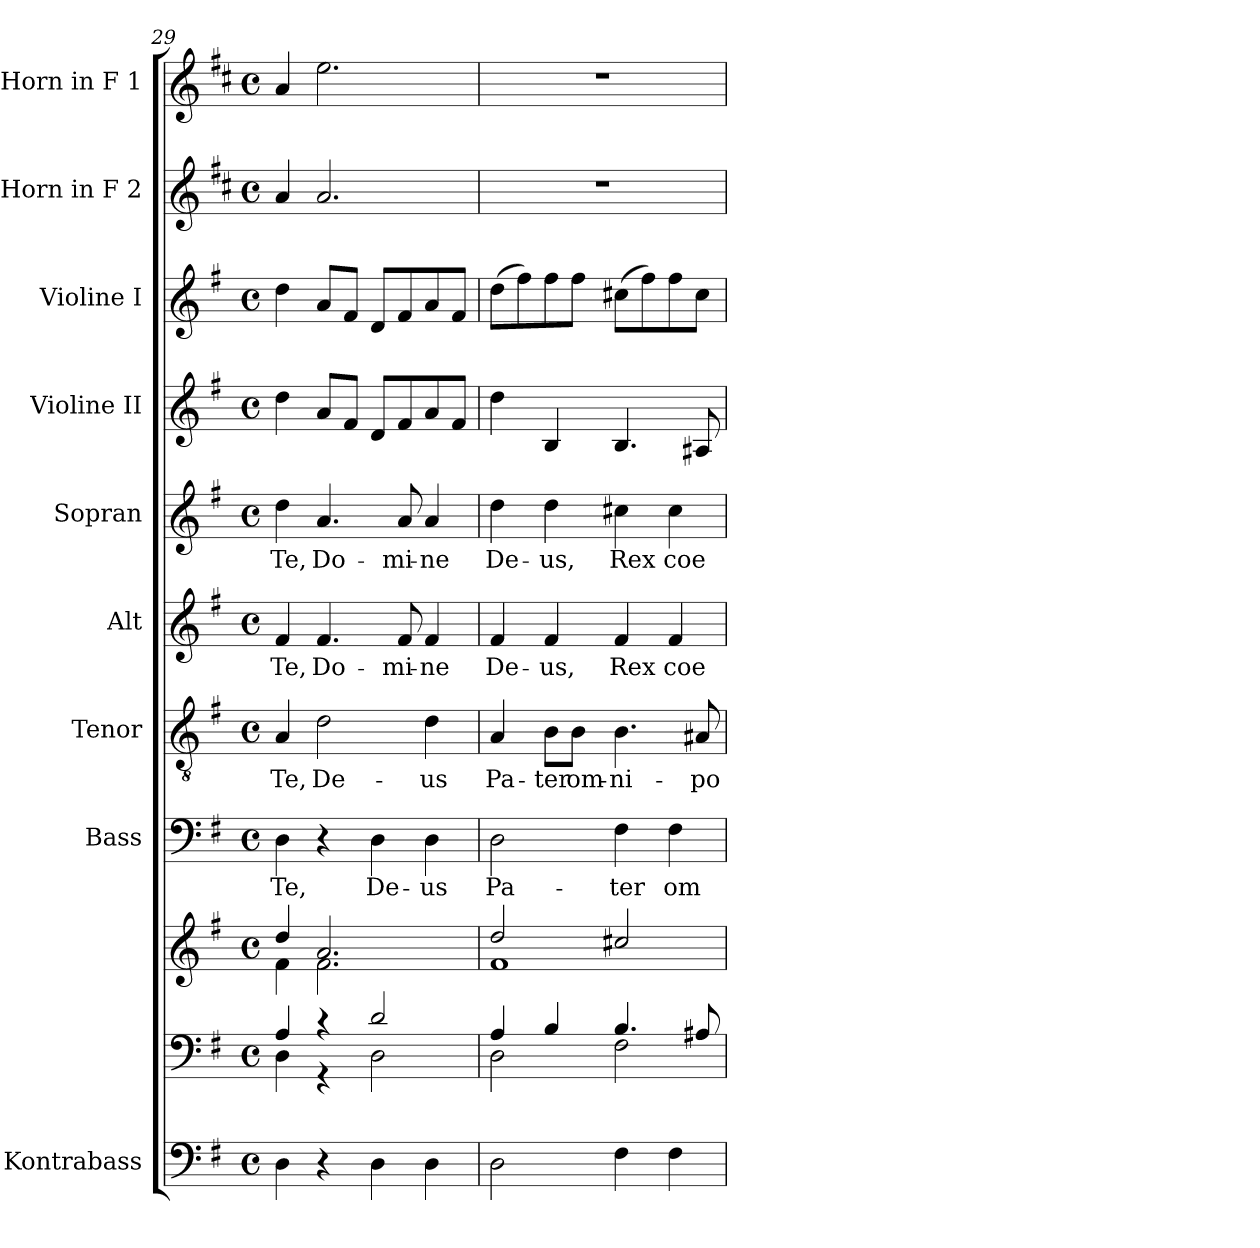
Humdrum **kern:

**kern	**kern	**kern	**kern	**text	**kern	**text	**kern	**text	**kern	**text	**kern	**kern	**kern	**kern
*part10	*part9	*part9	*part8	*part8	*part7	*part7	*part6	*part6	*part5	*part5	*part4	*part3	*part2	*part1
*staff11	*staff10	*staff9	*staff8	*staff8	*staff7	*staff7	*staff6	*staff6	*staff5	*staff5	*staff4	*staff3	*staff2	*staff1
*I"Kontrabass	*	*	*I"Bass	*	*I"Tenor	*	*I"Alt	*	*I"Sopran	*	*I"Violine II	*I"Violine I	*I"Horn in F 2	*I"Horn in F 1
*I'Kb.	*	*	*I'B.	*	*I'T.	*	*I'A.	*	*I'S.	*	*I'Vl. II	*I'Vl. I	*I'Hrn. 2	*I'Hrn. 1
*clefF4	*clefF4	*clefG2	*clefF4	*	*clefGv2	*	*clefG2	*	*clefG2	*	*clefG2	*clefG2	*clefG2	*clefG2
*ITrd7c12	*	*	*	*	*	*	*	*	*	*	*	*	*ITrd4c7	*ITrd4c7
*k[f#]	*k[f#]	*k[f#]	*k[f#]	*	*k[f#]	*	*k[f#]	*	*k[f#]	*	*k[f#]	*k[f#]	*k[f#]	*k[f#]
*G:	*G:	*G:	*G:	*	*G:	*	*G:	*	*G:	*	*G:	*G:	*G:	*G:
*M4/4	*M4/4	*M4/4	*M4/4	*	*M4/4	*	*M4/4	*	*M4/4	*	*M4/4	*M4/4	*M4/4	*M4/4
*met(c)	*met(c)	*met(c)	*met(c)	*	*met(c)	*	*met(c)	*	*met(c)	*	*met(c)	*met(c)	*met(c)	*met(c)
=29	=29	=29	=29	=29	=29	=29	=29	=29	=29	=29	=29	=29	=29	=29
*	*^	*^	*	*	*	*	*	*	*	*	*	*	*	*
!	!	!	!	!	!	!LO:LY:b	!	!LO:LY:b	!	!LO:LY:b	!	!LO:LY:b	!	!	!	!
4DD\	4A/	4D\	4dd/	4f#\	4D\	Te,	4A/	Te,	4f#/	Te,	4dd\	Te,	4dd\	4dd\	4d/	4d/
!	!	!	!	!	!	!	!	!LO:LY:b	!	!LO:LY:b	!	!LO:LY:b	!	!	!	!
4r	4r	4r	2.a/	2.f#\	4r	.	2d\	De-	4.f#/	Do-	4.a/	Do-	8a/L	8a/L	2.d/	2.a\
.	.	.	.	.	.	.	.	.	.	.	.	.	8f#/J	8f#/J	.	.
!	!	!	!	!	!	!LO:LY:b	!	!	!	!	!	!	!	!	!	!
4DD\	2d/	2D\	.	.	4D\	De-	.	.	.	.	.	.	8d/L	8d/L	.	.
!	!	!	!	!	!	!	!	!	!	!LO:LY:b	!	!LO:LY:b	!	!	!	!
.	.	.	.	.	.	.	.	.	8f#/	-mi-	8a/	-mi-	8f#/	8f#/	.	.
!	!	!	!	!	!	!LO:LY:b	!	!LO:LY:b	!	!LO:LY:b	!	!LO:LY:b	!	!	!	!
4DD\	.	.	.	.	4D\	-us	4d\	-us	4f#/	-ne	4a/	-ne	8a/	8a/	.	.
.	.	.	.	.	.	.	.	.	.	.	.	.	8f#/J	8f#/J	.	.
=30	=30	=30	=30	=30	=30	=30	=30	=30	=30	=30	=30	=30	=30	=30	=30	=30
!	!	!	!	!	!	!LO:LY:b	!	!LO:LY:b	!	!LO:LY:b	!	!LO:LY:b	!	!	!	!
2DD\	4A/	2D\	2dd/	1f#	2D\	Pa-	4A/	Pa-	4f#/	De-	4dd\	De-	4dd\	(>8dd\L	1r	1r
.	.	.	.	.	.	.	.	.	.	.	.	.	.	8ff#\)	.	.
!	!	!	!	!	!	!	!	!LO:LY:b	!	!LO:LY:b	!	!LO:LY:b	!	!	!	!
.	4B/	.	.	.	.	.	8B\L	-ter	4f#/	-us,	4dd\	-us,	4B/	8ff#\	.	.
!	!	!	!	!	!	!	!	!LO:LY:b	!	!	!	!	!	!	!	!
.	.	.	.	.	.	.	8B\J	om-	.	.	.	.	.	8ff#\J	.	.
!	!	!	!	!	!	!LO:LY:b	!	!LO:LY:b	!	!LO:LY:b	!	!LO:LY:b	!	!	!	!
4FF#\	4.B/	2F#\	2cc#X/	.	4F#\	-ter	4.B\	-ni-	4f#/	Rex	4cc#X\	Rex	4.B/	(>8cc#X\L	.	.
.	.	.	.	.	.	.	.	.	.	.	.	.	.	8ff#\)	.	.
!	!	!	!	!	!	!LO:LY:b	!	!	!	!LO:LY:b	!	!LO:LY:b	!	!	!	!
4FF#\	.	.	.	.	4F#\	om-	.	.	4f#/	coe-	4cc#\	coe-	.	8ff#\	.	.
!	!	!	!	!	!	!	!	!LO:LY:b	!	!	!	!	!	!	!	!
.	8A#X/	.	.	.	.	.	8A#X/	-po-	.	.	.	.	8A#X/	8cc#\J	.	.
*	*v	*v	*	*	*	*	*	*	*	*	*	*	*	*	*	*
*	*	*v	*v	*	*	*	*	*	*	*	*	*	*	*	*
=	=	=	=	=	=	=	=	=	=	=	=	=	=	=
*-	*-	*-	*-	*-	*-	*-	*-	*-	*-	*-	*-	*-	*-	*-
